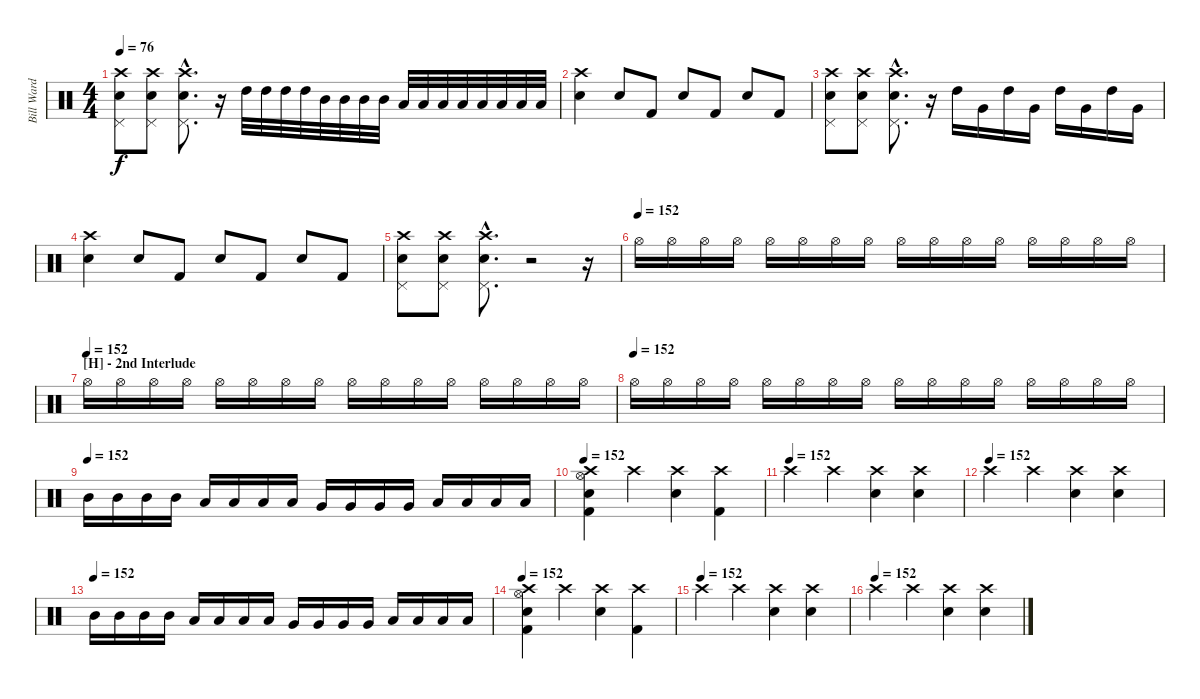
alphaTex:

\track ("Bill Ward" "Bill Ward") {instrument percussion}
\staff {score}
\articulation defaults
\ts (4 4)
\tempo 76
\clef neutral
\ks c
("Crash high (hit)" "Pedal Hi-Hat (hit)" "Snare (hit) 2").8{dy f} ("Crash high (hit)" "Pedal Hi-Hat (hit)" "Snare (hit) 2").8 ("Crash high (hit)"{hac} "Pedal Hi-Hat (hit)"{hac} "Snare (hit) 2"{hac}).8{d} r.16 "High Tom (hit)".32 "High Tom (hit)".32 "High Tom (hit)".32 "High Tom (hit)".32 "Mid Tom (hit)".32 "Mid Tom (hit)".32 "Mid Tom (hit)".32 "Mid Tom (hit)".32 "Low Tom (hit)".32 "Low Tom (hit)".32 "Low Tom (hit)".32 "Low Tom (hit)".32 "Low Floor Tom (hit)".32 "Low Floor Tom (hit)".32 "Low Floor Tom (hit)".32 "Low Floor Tom (hit)".32 |
("Crash high (hit)" "Snare (hit) 2").4 "Snare (hit) 2".8 "Kick (hit) 2".8 "Snare (hit) 2".8 "Kick (hit) 2".8 "Snare (hit) 2".8 "Kick (hit) 2".8 |
("Crash high (hit)" "Pedal Hi-Hat (hit)" "Snare (hit) 2").8 ("Crash high (hit)" "Pedal Hi-Hat (hit)" "Snare (hit) 2").8 ("Crash high (hit)"{hac} "Pedal Hi-Hat (hit)"{hac} "Snare (hit) 2"{hac}).8{d} r.16 "High Tom (hit)".16 "Very Low Tom (hit)".16 "High Tom (hit)".16 "Very Low Tom (hit)".16 "High Tom (hit)".16 "Very Low Tom (hit)".16 "High Tom (hit)".16 "Very Low Tom (hit)".16 |
("Crash high (hit)" "Snare (hit) 2").4 "Snare (hit) 2".8 "Kick (hit) 2".8 "Snare (hit) 2".8 "Kick (hit) 2".8 "Snare (hit) 2".8 "Kick (hit) 2".8 |
("Crash high (hit)" "Pedal Hi-Hat (hit)" "Snare (hit) 2").8 ("Crash high (hit)" "Pedal Hi-Hat (hit)" "Snare (hit) 2").8 ("Crash high (hit)"{hac} "Pedal Hi-Hat (hit)"{hac} "Snare (hit) 2"{hac}).8{d} r.2 r.16 |
\tempo (152)
"Hi-Hat (open)".16 "Hi-Hat (open)".16 "Hi-Hat (open)".16 "Hi-Hat (open)".16 "Hi-Hat (open)".16 "Hi-Hat (open)".16 "Hi-Hat (open)".16 "Hi-Hat (open)".16 "Hi-Hat (open)".16 "Hi-Hat (open)".16 "Hi-Hat (open)".16 "Hi-Hat (open)".16 "Hi-Hat (open)".16 "Hi-Hat (open)".16 "Hi-Hat (open)".16 "Hi-Hat (open)".16 |
\section ("" "[H] - 2nd Interlude")
\tempo (152)
"Hi-Hat (open)".16 "Hi-Hat (open)".16 "Hi-Hat (open)".16 "Hi-Hat (open)".16 "Hi-Hat (open)".16 "Hi-Hat (open)".16 "Hi-Hat (open)".16 "Hi-Hat (open)".16 "Hi-Hat (open)".16 "Hi-Hat (open)".16 "Hi-Hat (open)".16 "Hi-Hat (open)".16 "Hi-Hat (open)".16 "Hi-Hat (open)".16 "Hi-Hat (open)".16 "Hi-Hat (open)".16 |
\tempo (152)
"Hi-Hat (open)".16 "Hi-Hat (open)".16 "Hi-Hat (open)".16 "Hi-Hat (open)".16 "Hi-Hat (open)".16 "Hi-Hat (open)".16 "Hi-Hat (open)".16 "Hi-Hat (open)".16 "Hi-Hat (open)".16 "Hi-Hat (open)".16 "Hi-Hat (open)".16 "Hi-Hat (open)".16 "Hi-Hat (open)".16 "Hi-Hat (open)".16 "Hi-Hat (open)".16 "Hi-Hat (open)".16 |
\tempo (152)
"Mid Tom (hit)".16 "Mid Tom (hit)".16 "Mid Tom (hit)".16 "Mid Tom (hit)".16 "Low Tom (hit)".16 "Low Tom (hit)".16 "Low Tom (hit)".16 "Low Tom (hit)".16 "Very Low Tom (hit)".16 "Very Low Tom (hit)".16 "Very Low Tom (hit)".16 "Very Low Tom (hit)".16 "Low Floor Tom (hit)".16 "Low Floor Tom (hit)".16 "Low Floor Tom (hit)".16 "Low Floor Tom (hit)".16 |
\tempo 152
("Snare (hit) 2" "Hi-Hat (open)" "Crash high (hit)" "Kick (hit) 2").4 "Crash high (hit)".4 ("Crash high (hit)" "Snare (hit) 2").4 ("Crash high (hit)" "Kick (hit) 2").4 |
\tempo (152)
"Crash high (hit)".4 "Crash high (hit)".4 ("Crash high (hit)" "Snare (hit) 2").4 ("Snare (hit) 2" "Crash high (hit)").4 |
\tempo (152)
"Crash high (hit)".4 "Crash high (hit)".4 ("Crash high (hit)" "Snare (hit) 2").4 ("Snare (hit) 2" "Crash high (hit)").4 |
\tempo (152)
"Mid Tom (hit)".16 "Mid Tom (hit)".16 "Mid Tom (hit)".16 "Mid Tom (hit)".16 "Low Tom (hit)".16 "Low Tom (hit)".16 "Low Tom (hit)".16 "Low Tom (hit)".16 "Very Low Tom (hit)".16 "Very Low Tom (hit)".16 "Very Low Tom (hit)".16 "Very Low Tom (hit)".16 "Low Floor Tom (hit)".16 "Low Floor Tom (hit)".16 "Low Floor Tom (hit)".16 "Low Floor Tom (hit)".16 |
\tempo 152
("Snare (hit) 2" "Hi-Hat (open)" "Crash high (hit)" "Kick (hit) 2").4 "Crash high (hit)".4 ("Crash high (hit)" "Snare (hit) 2").4 ("Crash high (hit)" "Kick (hit) 2").4 |
\tempo (152)
"Crash high (hit)".4 "Crash high (hit)".4 ("Crash high (hit)" "Snare (hit) 2").4 ("Snare (hit) 2" "Crash high (hit)").4 |
\tempo (152)
"Crash high (hit)".4 "Crash high (hit)".4 ("Crash high (hit)" "Snare (hit) 2").4 ("Snare (hit) 2" "Crash high (hit)").4
